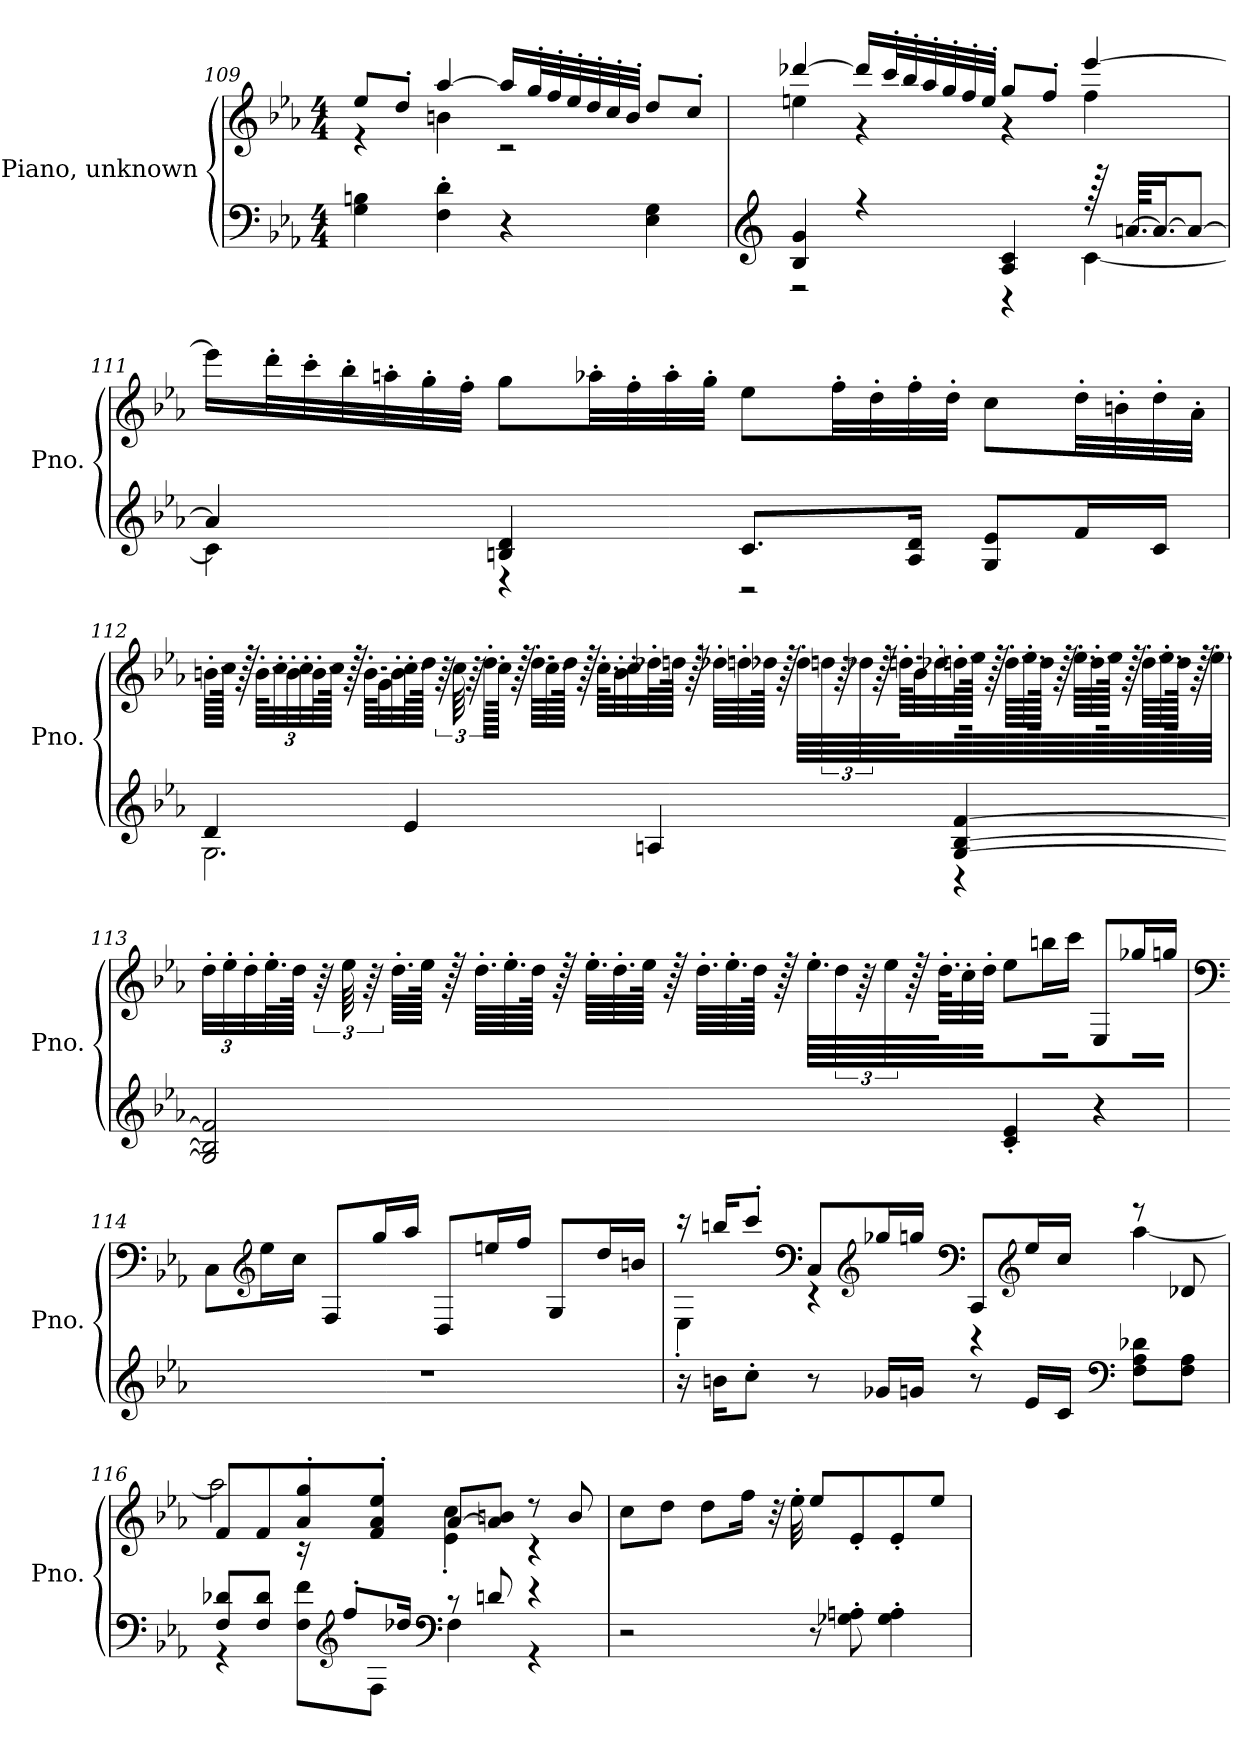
**kern	**kern
*part1	*part1
*staff2	*staff1
*I"Piano, unknown	*
*I'Pno.	*
!!LO:LB:g=z
*clefF4	*clefG2
*k[b-e-a-]	*k[b-e-a-]
*M4/4	*M4/4
=109	=109
*	*^
4G\ 4Bn\	8ee-/L	4r
.	8dd'/J	.
4F\' 4d\'	[4aa-/	4bn\
4r	16aa-/LL]	2r
.	32gg'/L	.
.	32ff'/	.
.	32ee-'/	.
.	32dd'/	.
.	32cc'/	.
.	32b'/JJJ	.
4E-\ 4G\	8dd/L	.
.	8cc'/J	.
=110	=110	=110
*clefG2	*	*
*^	*	*
4B-/ 4g/	2r	[4ddd-X/	4een\
4r	.	16ddd-/LL]	4r
.	.	32ccc'/L	.
.	.	32bb-'/	.
.	.	32aa-'/	.
.	.	32gg'/	.
.	.	32ff'/	.
.	.	32ee'/JJJ	.
4A-/ 4c/	4r	8gg/L	4r
.	.	8ff'/J	.
128r	[4c\	[4eee-/	4ff\
[64.an/KKLL	.	.	.
16.a/J_	.	.	.
8a/J_	.	.	.
*	*	*v	*v
!!LO:LB:g=z
=111	=111	=111
4a/]	4c\]	16eee-\LL]
.	.	32ddd'\L
.	.	32ccc'\
.	.	32bb-'\
.	.	32aan'\
.	.	32gg'\
.	.	32ff'\JJJ
4Bn/ 4d/	4r	8gg\L
.	.	32aa-X'\LL
.	.	32ff'\
.	.	32aa-'\
.	.	32gg'\JJJ
8.c/L	2r	8ee-\L
.	.	32ff'\LL
.	.	32dd'\
16A-/ 16d/Jk	.	32ff'\
.	.	32dd'\JJJ
8G/ 8e-/L	.	8cc\L
16f/L	.	32dd'\LL
.	.	32bn'\
16c/JJ	.	32dd'\
.	.	32a-'\JJJ
!!LO:LB:g=z
=112	=112	=112
4d/	2.G\	64.bn'\LLLL
.	.	128cc\JJJJk
.	.	128r
.	.	64.b'\KLLL
*	*	*Xbrackettup
.	.	48cc'\
.	.	48b'\
.	.	48cc'\
.	.	64.b'\L
.	.	128cc\JJJJk
.	.	128r
.	.	64.b'\KLLL
.	.	32g'\
.	.	32b'\
4e-/	.	64.cc'\L
.	.	128dd\JJJJk
*	*	*brackettup
.	.	96r
.	.	96cc\
.	.	96r
.	.	64.dd'\LLLL
.	.	128cc\JJJJk
.	.	128r
.	.	64.dd'\LLLL
.	.	64.cc'\
.	.	128dd\JJJJk
.	.	128r
.	.	64.cc'\KLLL
.	.	32b'\
.	.	32cc'\
4An/	.	64.dd-X'\L
.	.	128ddn\JJJJk
.	.	128r
.	.	64.dd-X'\LLLL
.	.	64.ddn'\
.	.	128dd-X\JJJJk
.	.	128r
.	.	64.dd-'\LLLL
.	.	96ddn\JJJJ
.	.	96r
.	.	96dd-X\
.	.	128r
.	.	64.ddn'\KLLL
.	.	32b'\
.	.	32dd-X'\
[4G/ [4B-/ [4f/	4r	64.ddn'\L
.	.	128ee-\JJJJk
.	.	128r
.	.	64.dd'\LLLL
.	.	64.ee-'\
.	.	128dd\JJJJk
.	.	128r
.	.	64.ee-'\LLLL
.	.	64.dd'\
.	.	128ee-\JJJJk
.	.	128r
.	.	64.dd'\LLLL
.	.	64.ee-'\
.	.	128dd\JJJJk
.	.	128r
.	.	64.ee-'\
*v	*v	*
!!LO:PB:g=z
=113	=113
*	*Xbrackettup
2G/] 2B-/] 2f/]	48dd'\LLL
.	48ee-'\
.	48dd'\
.	64.ee-'\L
.	128dd\JJJJk
*	*brackettup
.	96r
.	96ee-\
.	96r
.	64.dd'\LLLL
.	128ee-\JJJJk
.	128r
.	64.dd'\LLLL
.	64.ee-'\
.	128dd\JJJJk
.	128r
.	64.ee-'\LLLL
.	64.dd'\
.	128ee-\JJJJk
.	128r
.	64.dd'\LLLL
.	64.ee-'\
.	128dd\JJJJk
.	128r
.	64.ee-'\LLLL
.	96dd\JJJJ
.	96r
.	96ee-\
.	128r
.	64.dd'\KLLL
.	32cc'\
.	32dd'\JJJ
4c/' 4e-/'	8ee-\L
.	16bbn\L
.	16ccc\JJ
4r	8E-/L
.	16gg-X/L
.	16ggn/JJ
!!LO:LB:g=z
=114	=114
*	*clefF4
1r	8C\L
*	*clefG2
.	16ee-\L
.	16cc\JJ
.	8F/L
.	16gg/L
.	16aa-/JJ
.	8D/L
.	16een/L
.	16ff/JJ
.	8G/L
.	16dd/L
.	16bn/JJ
=115	=115
*	*^
16r	16r	4E-'\
16bn\KL	16bbn/KL	.
8cc'\J	8ccc'/J	.
*	*clefF4	*
8r	8C/L	4r
*	*clefG2	*
16g-X/LL	16gg-X/L	.
16gn/JJ	16ggn/JJ	.
*	*clefF4	*
8r	8CC/L	4r
*	*clefG2	*
16e-/LL	16ee-/L	.
16c/JJ	16cc/JJ	.
*clefF4	*	*
8F\ 8A-\ 8d-X\L	8r	[4aa-\
8F\ 8A-\J	8d-X/	.
!!LO:LB:g=z	!!
=116	=116	=116
*^	*	*
8F/ 8d-X/L	4r	8f/L	2aa-\]
8F/ 8d-/J	.	8f/	.
16r	8F\ 8f\L	8a-/' 8gg/'	.
*clefG2	*	*	*
8ff'/L	.	.	.
.	8F\J	8f/' 8a-/' 8ee-/'J	.
16dd-X/Jk	.	.	.
*clefF4	*	*	*
8r	4F\	[8a-/L	4e-\' 4cc\'
8dn/	.	8a-/] 8bn/J	.
4r	4r	8r	4r
.	.	8b/	.
*v	*v	*	*
*	*v	*v
=117	=117
2r	8cc\L
.	8dd\J
.	8dd\L
.	16ff\Jk
.	32r
.	32ee-'\
8r	8ee-/L
8G-X\' 8An\'	8e-'/
4G-\' 4A\'	8e-'/
.	8ee-/J
=	=
*-	*-
